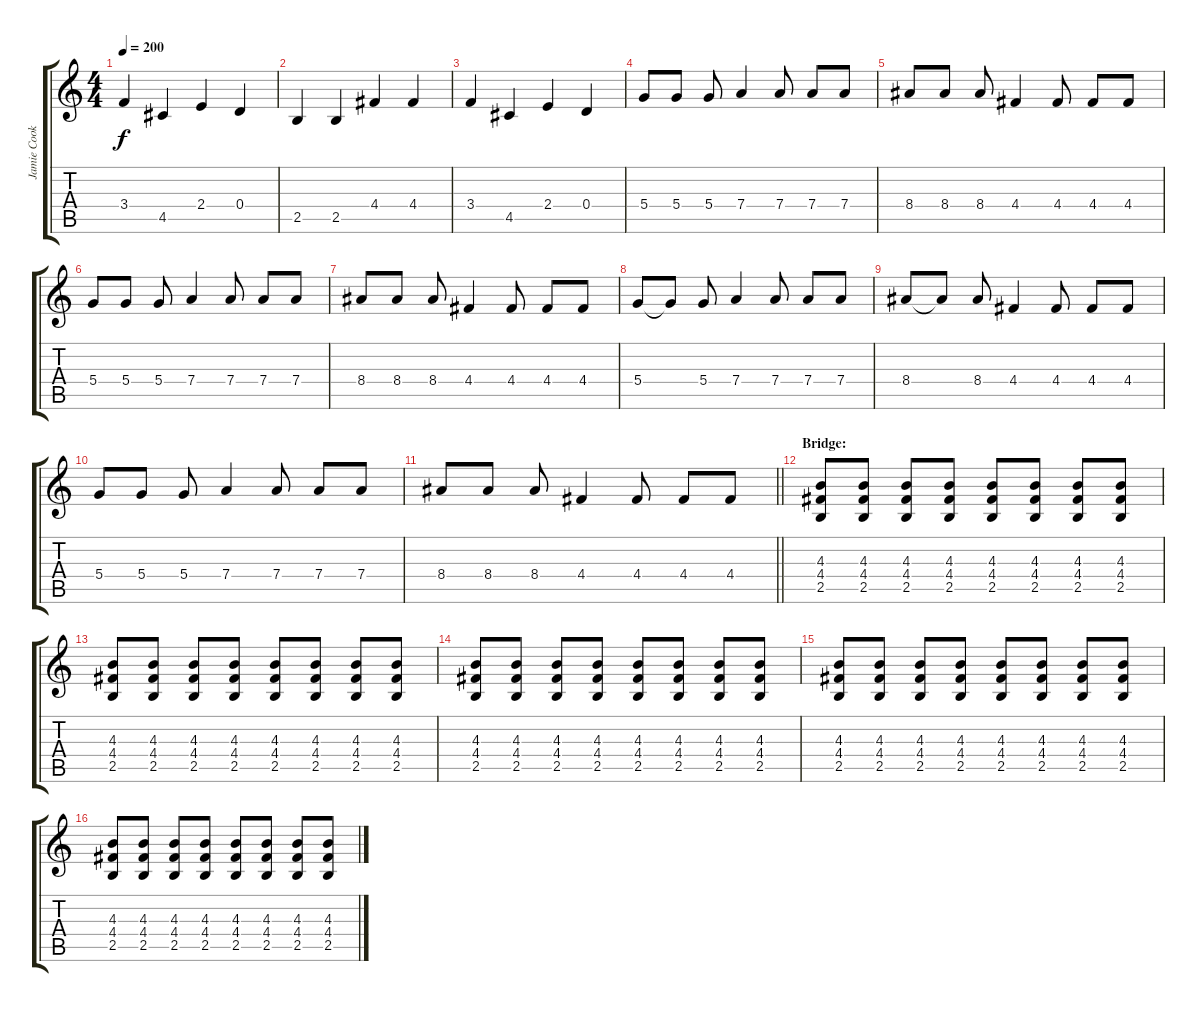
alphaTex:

\track ("Jamie Cook (Guitar 2)" "Jamie Cook") {instrument overdrivenguitar}
\staff {score tabs}
\tuning (E4 B3 G3 D3 A2 E2) {hide}
\ts (4 4)
\tempo 200
\clef g2
\ks c
3.4.4{dy f} 4.5.4 2.4.4 0.4.4 |
2.5.4 2.5.4 4.4.4 4.4.4 |
3.4.4 4.5.4 2.4.4 0.4.4 |
5.4.8 5.4.8 5.4.8 7.4.4 7.4.8 7.4.8 7.4.8 |
8.4.8 8.4.8 8.4.8 4.4.4 4.4.8 4.4.8 4.4.8 |
5.4.8 5.4.8 5.4.8 7.4.4 7.4.8 7.4.8 7.4.8 |
8.4.8 8.4.8 8.4.8 4.4.4 4.4.8 4.4.8 4.4.8 |
5.4.8 5.4{t}.8 5.4.8 7.4.4 7.4.8 7.4.8 7.4.8 |
8.4.8 8.4{t}.8 8.4.8 4.4.4 4.4.8 4.4.8 4.4.8 |
5.4.8 5.4.8 5.4.8 7.4.4 7.4.8 7.4.8 7.4.8 |
\barLineRight lightlight
8.4.8 8.4.8 8.4.8 4.4.4 4.4.8 4.4.8 4.4.8 |
\section ("" "Bridge:")
(4.3 4.4 2.5).8 (4.3 4.4 2.5).8 (4.3 4.4 2.5).8 (4.3 4.4 2.5).8 (4.3 4.4 2.5).8 (4.3 4.4 2.5).8 (4.3 4.4 2.5).8 (4.3 4.4 2.5).8 |
(4.3 4.4 2.5).8 (4.3 4.4 2.5).8 (4.3 4.4 2.5).8 (4.3 4.4 2.5).8 (4.3 4.4 2.5).8 (4.3 4.4 2.5).8 (4.3 4.4 2.5).8 (4.3 4.4 2.5).8 |
(4.3 4.4 2.5).8 (4.3 4.4 2.5).8 (4.3 4.4 2.5).8 (4.3 4.4 2.5).8 (4.3 4.4 2.5).8 (4.3 4.4 2.5).8 (4.3 4.4 2.5).8 (4.3 4.4 2.5).8 |
(4.3 4.4 2.5).8 (4.3 4.4 2.5).8 (4.3 4.4 2.5).8 (4.3 4.4 2.5).8 (4.3 4.4 2.5).8 (4.3 4.4 2.5).8 (4.3 4.4 2.5).8 (4.3 4.4 2.5).8 |
(4.3 4.4 2.5).8 (4.3 4.4 2.5).8 (4.3 4.4 2.5).8 (4.3 4.4 2.5).8 (4.3 4.4 2.5).8 (4.3 4.4 2.5).8 (4.3 4.4 2.5).8 (4.3 4.4 2.5).8
